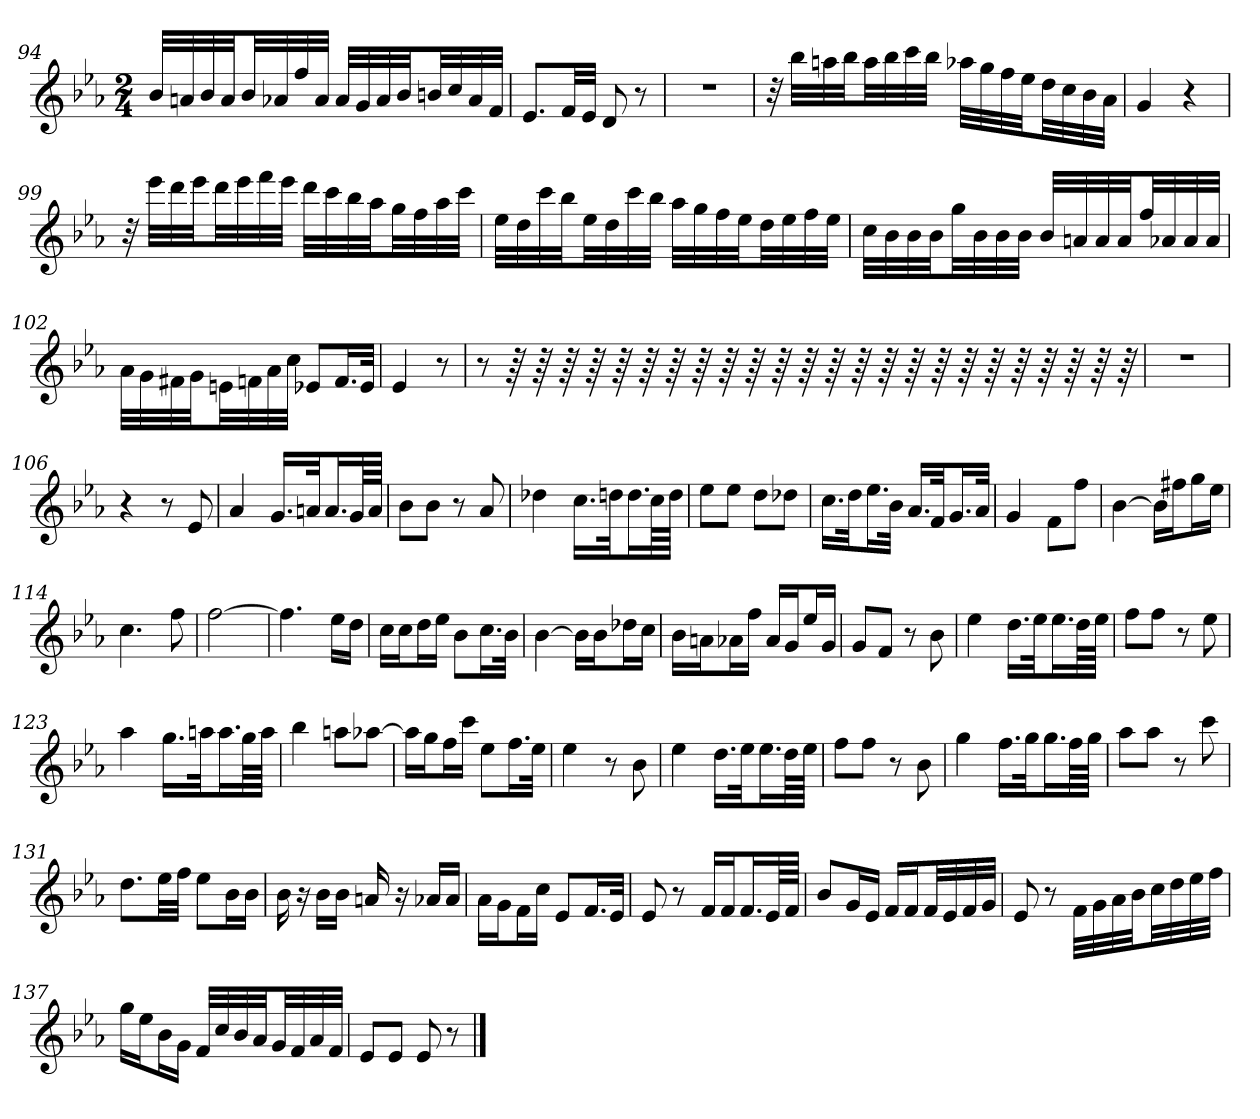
**kern
*part1
*staff1
*clefG2
*k[b-e-a-]
*E-:
*M2/4
=94
32b-/LLL
32an/
32b-/
32a/JJ
32b-/LL
32a-X/
32ff/
32a-/JJJ
32a-/LLL
32g/
32a-/
32b-/JJ
32bn/LL
32cc/
32a-/
32f/JJJ
=95
8.e-/L
32f/LL
32e-/JJJ
8d
8r
=96
2r
=97
32r
32bb-\LLL
32aan\
32bb-\JJ
32aa\LL
32bb-\
32ccc\
32bb-\JJJ
32aa-X\LLL
32gg\
32ff\
32ee-\JJ
32dd\LL
32cc\
32b-\
32a-\JJJ
=98
4g
4r
=99
32r
32eee-\LLL
32ddd\
32eee-\JJ
32ddd\LL
32eee-\
32fff\
32eee-\JJJ
32ddd\LLL
32ccc\
32bb-\
32aa-\JJ
32gg\LL
32ff\
32aa-\
32ccc\JJJ
=100
32ee-\LLL
32dd\
32ccc\
32bb-\JJ
32ee-\LL
32dd\
32ccc\
32bb-\JJJ
32aa-\LLL
32gg\
32ff\
32ee-\JJ
32dd\LL
32ee-\
32ff\
32ee-\JJJ
=101
32cc\LLL
32b-\
32b-\
32b-\JJ
32gg\LL
32b-\
32b-\
32b-\JJJ
32b-/LLL
32an/
32a/
32a/JJ
32ff/LL
32a-X/
32a-/
32a-/JJJ
=102
32a-\LLL
32g\
32f#X\
32g\JJ
32en\LL
32fn\
32a-\
32cc\JJJ
8e-X/L
16.f/L
32e-/JJk
=103
4e-
8r
=104
8r
64r
64r
64r
64r
64r
64r
64r
64r
64r
64r
64r
64r
64r
64r
64r
64r
64r
64r
64r
64r
64r
64r
64r
64r
=105
2r
=106
4r
8r
8e-
=107
4a-
16.g/LL
32an/Jk
16.a/L
64g/LL
64a/JJJJ
=108
8b-\L
8b-\J
8r
8a-
=109
4dd-X
16.cc\LL
32ddn\Jk
16.dd\L
64cc\LL
64dd\JJJJ
=110
8ee-\L
8ee-\J
8dd\L
8dd-X\J
=111
16.cc\LL
32dd\Jk
16.ee-\L
32b-\JJk
16.a-/LL
32f/Jk
16.g/L
32a-/JJk
=112
4g
8f\L
8ff\J
=113
[4b-
16b-\LL]
16ff#X\J
16gg\L
16ee-\JJ
=114
4.cc
8ff
=115
[2ff
=116
4.ff]
16ee-\LL
16dd\JJ
=117
16cc\LL
16cc\J
16dd\L
16ee-\JJ
8b-\L
16.cc\L
32b-\JJk
=118
[4b-
16b-\LL]
16b-\J
16dd-X\L
16cc\JJ
=119
16b-\LL
16an\J
16a-X\L
16ff\JJ
16a-/LL
16g/J
16ee-/L
16g/JJ
=120
8g/L
8f/J
8r
8b-
=121
4ee-
16.dd\LL
32ee-\Jk
16.ee-\L
64dd\LL
64ee-\JJJJ
=122
8ff\L
8ff\J
8r
8ee-
=123
4aa-
16.gg\LL
32aan\Jk
16.aa\L
64gg\LL
64aa\JJJJ
=124
4bb-
8aan\L
[8aa-X\J
=125
16aa-\LL]
16gg\J
16ff\L
16ccc\JJ
8ee-\L
16.ff\L
32ee-\JJk
=126
4ee-
8r
8b-
=127
4ee-
16.dd\LL
32ee-\Jk
16.ee-\L
64dd\LL
64ee-\JJJJ
=128
8ff\L
8ff\J
8r
8b-
=129
4gg
16.ff\LL
32gg\Jk
16.gg\L
64ff\LL
64gg\JJJJ
=130
8aa-\L
8aa-\J
8r
8ccc
=131
8.dd\L
32ee-\LL
32ff\JJJ
8ee-\L
16b-\L
16b-\JJ
=132
16b-
16r
16b-\LL
16b-\JJ
16an
16r
16a-X/LL
16a-/JJ
=133
16a-\LL
16g\J
16f\L
16cc\JJ
8e-/L
16.f/L
32e-/JJk
=134
8e-
8r
16f/LL
16f/J
16.f/L
64e-/LL
64f/JJJJ
=135
8b-/L
16g/L
16e-/JJ
16f/LL
16f/J
32f/LL
32e-/
32f/
32g/JJJ
=136
8e-
8r
32f\LLL
32g\
32a-\
32b-\JJ
32cc\LL
32dd\
32ee-\
32ff\JJJ
=137
16gg\LL
16ee-\J
16b-\L
16g\JJ
32f/LLL
32cc/
32b-/
32a-/JJ
32g/LL
32f/
32a-/
32f/JJJ
=138
8e-/L
8e-/J
8e-
8r
==
*-
